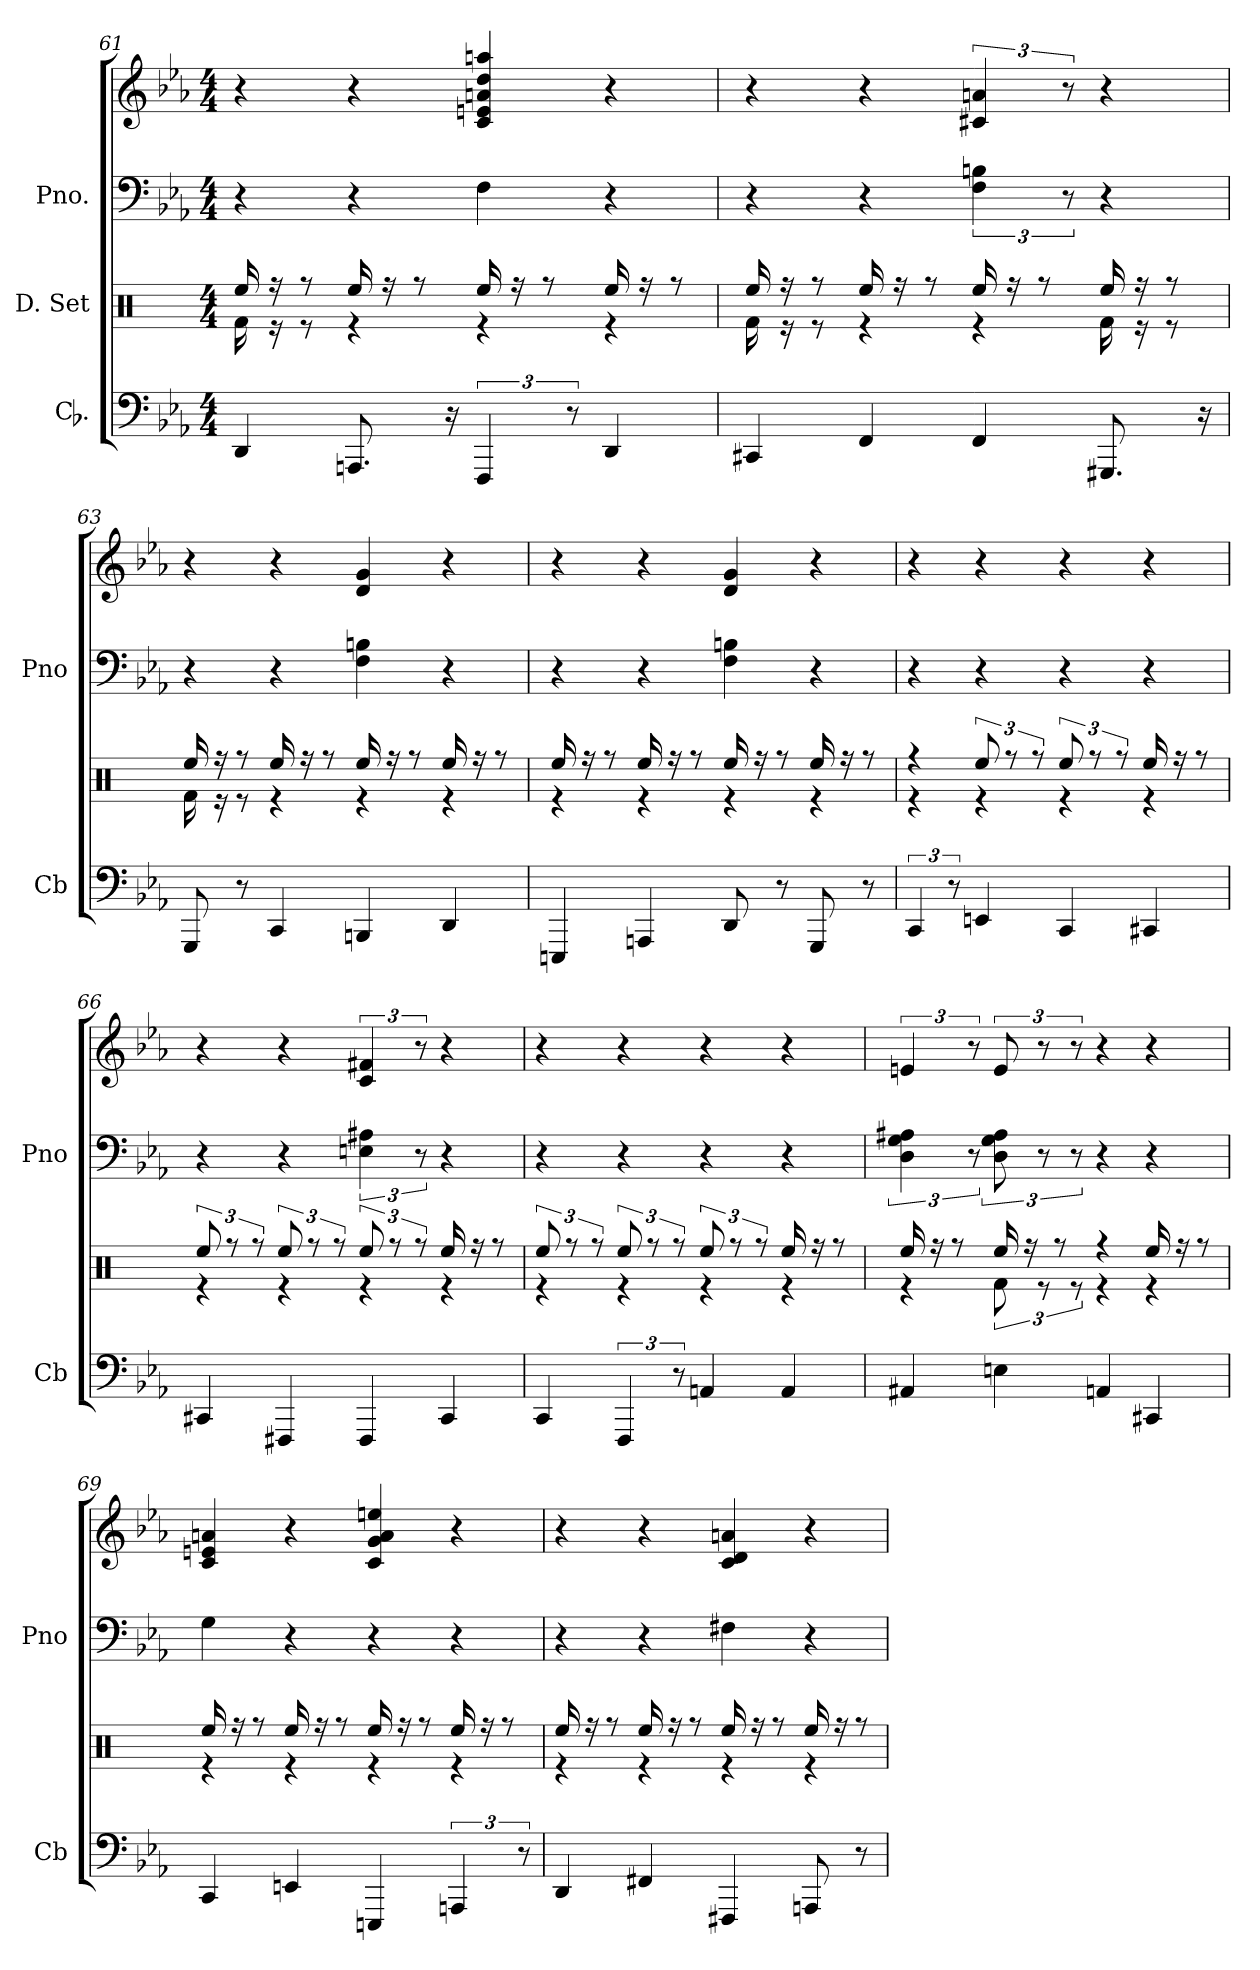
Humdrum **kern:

**kern	**kern	**kern	**kern
*part3	*part2	*part1	*part1
*staff4	*staff3	*staff2	*staff1
*I"Cb.	*I"D. Set	*I"Pno.	*
*I'Cb	*	*I'Pno	*
*clefF4	*clefX	*clefF4	*clefG2
*k[b-e-a-]	*k[]	*k[b-e-a-]	*k[b-e-a-]
*M4/4	*M4/4	*M4/4	*M4/4
=61	=61	=61	=61
*	*^	*	*
4DD	16Rf\	16Ree/	4r	4r
.	16re	16rff	.	.
.	8re	8rff	.	.
8.AAAn	4re	16Ree/	4r	4r
.	.	16rff	.	.
.	.	8rff	.	.
16r	.	.	.	.
6FFF	4re	16Ree/	4F	4c 4en 4an 4dd 4aan
.	.	16rff	.	.
.	.	8rff	.	.
12r	.	.	.	.
4DD	4re	16Ree/	4r	4r
.	.	16rff	.	.
.	.	8rff	.	.
=62	=62	=62	=62	=62
4CC#X	16Rf\	16Ree/	4r	4r
.	16re	16rff	.	.
.	8re	8rff	.	.
4FF	4re	16Ree/	4r	4r
.	.	16rff	.	.
.	.	8rff	.	.
4FF	4re	16Ree/	6F 6Bn	6c#X 6an
.	.	16rff	.	.
.	.	8rff	.	.
.	.	.	12r	12r
8.GGG#X	16Rf\	16Ree/	4r	4r
.	16re	16rff	.	.
.	8re	8rff	.	.
16r	.	.	.	.
=63	=63	=63	=63	=63
8GGG	16Rf\	16Ree/	4r	4r
.	16re	16rff	.	.
8r	8re	8rff	.	.
4CC	4re	16Ree/	4r	4r
.	.	16rff	.	.
.	.	8rff	.	.
4BBBn	4re	16Ree/	4F 4Bn	4d 4g
.	.	16rff	.	.
.	.	8rff	.	.
4DD	4re	16Ree/	4r	4r
.	.	16rff	.	.
.	.	8rff	.	.
=64	=64	=64	=64	=64
4EEEn	4re	16Ree/	4r	4r
.	.	16rff	.	.
.	.	8rff	.	.
4AAAn	4re	16Ree/	4r	4r
.	.	16rff	.	.
.	.	8rff	.	.
8DD	4re	16Ree/	4F 4Bn	4d 4g
.	.	16rff	.	.
8r	.	8rff	.	.
8GGG	4re	16Ree/	4r	4r
.	.	16rff	.	.
8r	.	8rff	.	.
=65	=65	=65	=65	=65
6CC	4re	4rff	4r	4r
12r	.	.	.	.
4EEn	4re	12Ree/	4r	4r
.	.	12rff	.	.
.	.	12rff	.	.
4CC	4re	12Ree/	4r	4r
.	.	12rff	.	.
.	.	12rff	.	.
4CC#X	4re	16Ree/	4r	4r
.	.	16rff	.	.
.	.	8rff	.	.
=66	=66	=66	=66	=66
4CC#X	4re	12Ree/	4r	4r
.	.	12rff	.	.
.	.	12rff	.	.
4FFF#X	4re	12Ree/	4r	4r
.	.	12rff	.	.
.	.	12rff	.	.
4FFF#	4re	12Ree/	6En 6A#X	6c 6f#X
.	.	12rff	.	.
.	.	12rff	12r	12r
4CC#	4re	16Ree/	4r	4r
.	.	16rff	.	.
.	.	8rff	.	.
=67	=67	=67	=67	=67
4CC	4re	12Ree/	4r	4r
.	.	12rff	.	.
.	.	12rff	.	.
6FFF	4re	12Ree/	4r	4r
.	.	12rff	.	.
12r	.	12rff	.	.
4AAn	4re	12Ree/	4r	4r
.	.	12rff	.	.
.	.	12rff	.	.
4AA	4re	16Ree/	4r	4r
.	.	16rff	.	.
.	.	8rff	.	.
=68	=68	=68	=68	=68
4AA#X	4re	16Ree/	6D 6G 6A#X	6en
.	.	16rff	.	.
.	.	8rff	.	.
.	.	.	12r	12r
4En	12Rf\	16Ree/	12D 12G 12A#	12e
.	.	16rff	.	.
.	12re	.	12r	12r
.	.	8rff	.	.
.	12re	.	12r	12r
4AAn	4re	4rff	4r	4r
4CC#X	4re	16Ree/	4r	4r
.	.	16rff	.	.
.	.	8rff	.	.
=69	=69	=69	=69	=69
4CC	4re	16Ree/	4G	4c 4en 4an
.	.	16rff	.	.
.	.	8rff	.	.
4EEn	4re	16Ree/	4r	4r
.	.	16rff	.	.
.	.	8rff	.	.
4EEEn	4re	16Ree/	4r	4c 4g 4a 4een
.	.	16rff	.	.
.	.	8rff	.	.
6AAAn	4re	16Ree/	4r	4r
.	.	16rff	.	.
.	.	8rff	.	.
12r	.	.	.	.
=70	=70	=70	=70	=70
4DD	4re	16Ree/	4r	4r
.	.	16rff	.	.
.	.	8rff	.	.
4FF#X	4re	16Ree/	4r	4r
.	.	16rff	.	.
.	.	8rff	.	.
4FFF#X	4re	16Ree/	4F#X	4c 4d 4an
.	.	16rff	.	.
.	.	8rff	.	.
8AAAn	4re	16Ree/	4r	4r
.	.	16rff	.	.
8r	.	8rff	.	.
*	*v	*v	*	*
=	=	=	=
*-	*-	*-	*-
